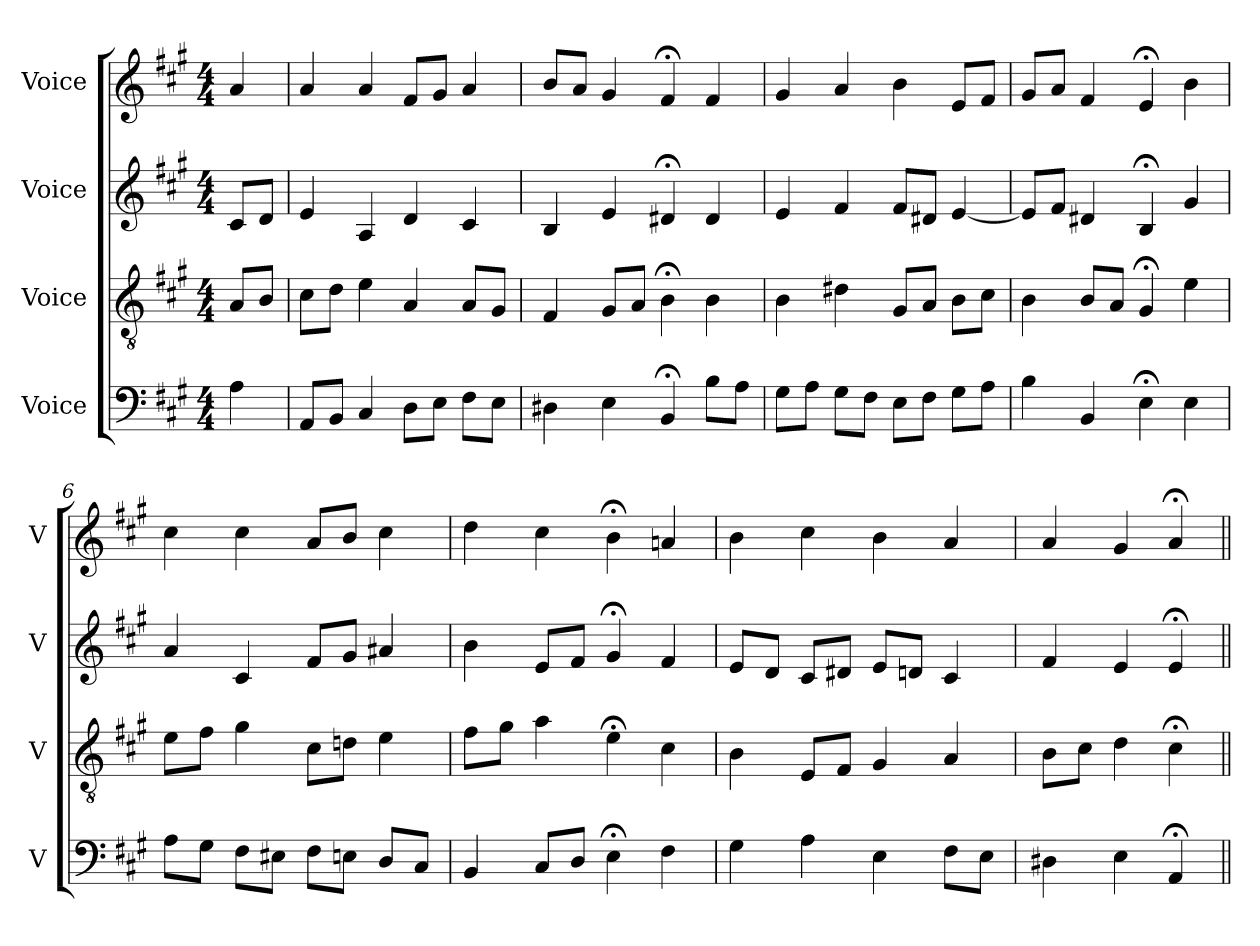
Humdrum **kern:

**kern	**kern	**kern	**kern
*part4	*part3	*part2	*part1
*staff4	*staff3	*staff2	*staff1
*I"Voice	*I"Voice	*I"Voice	*I"Voice
*I'V	*I'V	*I'V	*I'V
*clefF4	*clefGv2	*clefG2	*clefG2
*k[f#c#g#]	*k[f#c#g#]	*k[f#c#g#]	*k[f#c#g#]
*M4/4	*M4/4	*M4/4	*M4/4
*MM100	*MM100	*MM100	*MM100
=1	=1	=1	=1
4A\	8A/L	8c#/L	4a/
.	8B/J	8d/J	.
=2	=2	=2	=2
8AA/L	8c#\L	4e/	4a/
8BB/J	8d\J	.	.
4C#/	4e\	4A/	4a/
8D\L	4A/	4d/	8f#/L
8E\J	.	.	8g#/J
8F#\L	8A/L	4c#/	4a/
8E\J	8G#/J	.	.
=3	=3	=3	=3
4D#X\	4F#/	4B/	8b/L
.	.	.	8a/J
4E\	8G#/L	4e/	4g#/
.	8A/J	.	.
4BB;/	4B;\	4d#X;/	4f#;/
8B\L	4B\	4d#/	4f#/
8A\J	.	.	.
=4	=4	=4	=4
8G#\L	4B\	4e/	4g#/
8A\J	.	.	.
8G#\L	4d#X\	4f#/	4a/
8F#\J	.	.	.
8E\L	8G#/L	8f#/L	4b\
8F#\J	8A/J	8d#X/J	.
8G#\L	8B\L	[4e/	8e/L
8A\J	8c#\J	.	8f#/J
=5	=5	=5	=5
4B\	4B\	8e/L]	8g#/L
.	.	8f#/J	8a/J
4BB/	8B/L	4d#X/	4f#/
.	8A/J	.	.
4E;\	4G#;/	4B;/	4e;/
4E\	4e\	4g#/	4b\
!!LO:LB:g=z
=6	=6	=6	=6
8A\L	8e\L	4a/	4cc#\
8G#\J	8f#\J	.	.
8F#\L	4g#\	4c#/	4cc#\
8E#X\J	.	.	.
8F#\L	8c#\L	8f#/L	8a/L
8En\J	8dn\J	8g#/J	8b/J
8D/L	4e\	4a#X/	4cc#\
8C#/J	.	.	.
=7	=7	=7	=7
4BB/	8f#\L	4b\	4dd\
.	8g#\J	.	.
8C#/L	4a\	8e/L	4cc#\
8D/J	.	8f#/J	.
4E;\	4e;\	4g#;/	4b;\
4F#\	4c#\	4f#/	4an/
=8	=8	=8	=8
4G#\	4B\	8e/L	4b\
.	.	8d/J	.
4A\	8E/L	8c#/L	4cc#\
.	8F#/J	8d#X/J	.
4E\	4G#/	8e/L	4b\
.	.	8dn/J	.
8F#\L	4A/	4c#/	4a/
8E\J	.	.	.
=9	=9	=9	=9
4D#X\	8B\L	4f#/	4a/
.	8c#\J	.	.
4E\	4d\	4e/	4g#/
4AA;/	4c#;\	4e;/	4a;/
=||	=||	=||	=||
*-	*-	*-	*-
